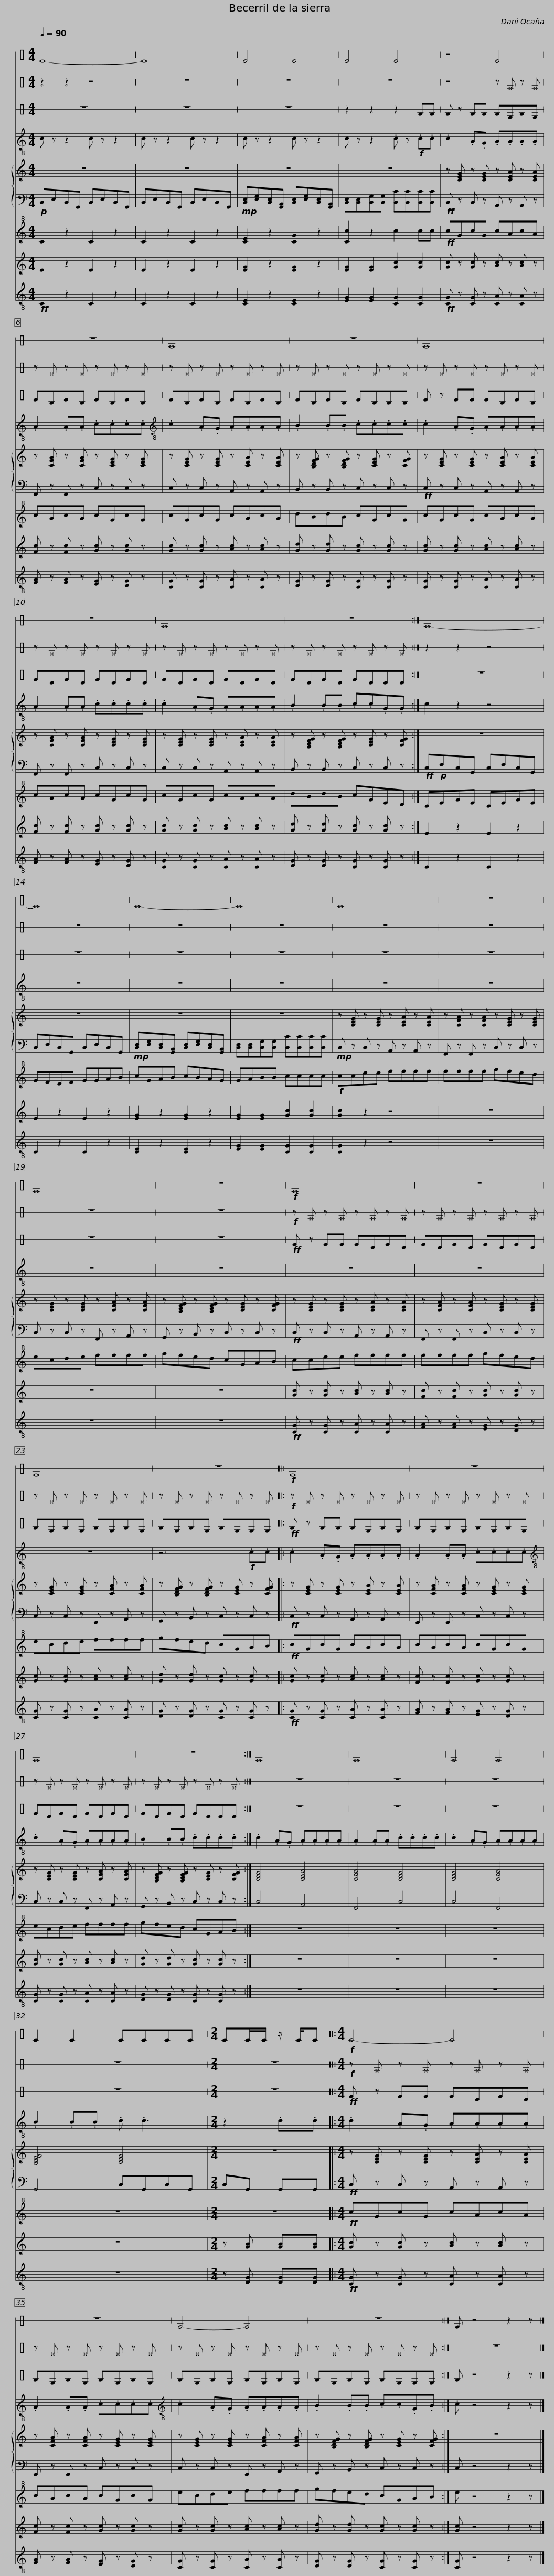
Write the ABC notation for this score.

X:1
%%score 1 2 3 4 { 5 | 6 } 7 8 9
L:1/8
Q:1/4=90
M:4/4
I:linebreak $
K:C
V:1 perc stafflines=1
K:none
V:2 perc stafflines=1
K:none
V:3 perc stafflines=1
K:none
V:4 treble-8
V:5 treble
V:6 bass
V:7 treble+8
V:8 treble
V:9 treble-8
V:1
 E8- | E8 | E4 E4 |$ E4 E4 | z4 E4 | %5
 z8 |$ E8 | z8 | E8 |$ z8 | %10
 E8 | z8 :|$ E8- | E8 | E8- | %15
 E8 |$ E8 | z8 | E8 |$ z8 | %20
!f! E8 | z8 |$ E8 | z8 |:!f! E8 |$ %25
 z8 | E8 | z8 :|$ E8 | E8 | %30
 E4 E4 | E2 E2 EEEE |[M:2/4] EE/E/ z/ E/E |:$[M:4/4]!f! E4- E4 | z8 | %35
 E4- E4 |$ z8 :| E z4 z2 z |] %38
V:2
 z2 z2 z4 | z8 | z8 |$ z8 | z4 z ^E z ^E | %5
 z ^E z ^E z ^E z ^E |$ z ^E z ^E z ^E z ^E | z ^E z ^E z ^E z ^E | z ^E z ^E z ^E z ^E |$ z ^E z ^E z ^E z ^E | %10
 z ^E z ^E z ^E z ^E | z ^E z ^E z ^E z ^E :|$ z2 z2 z4 | z8 | z8 | %15
 z8 |$ z8 | z8 | z8 |$ z8 | %20
!f! z ^E z ^E z ^E z ^E | z ^E z ^E z ^E z ^E |$ z ^E z ^E z ^E z ^E | z ^E z ^E z ^E z ^E |:!f! z ^E z ^E z ^E z ^E |$ %25
 z ^E z ^E z ^E z ^E | z ^E z ^E z ^E z ^E | z ^E z ^E z ^E z ^E :|$ z8 | z8 | %30
 z8 | z8 |[M:2/4] z4 |:$[M:4/4]!f! z ^E z ^E z ^E z ^E | z ^E z ^E z ^E z ^E | %35
 z ^E z ^E z ^E z ^E |$ z ^E z ^E z ^E z ^E :| z8 |] %38
V:3
 z8 | z8 | z8 |$ z2 z2 z2 FF | F z FF FDFD | %5
 FDFD FDFD |$ FDFD FDFD | FDFD FDDD | F z FF FDFD |$ FDFD FDFD | %10
 FDFD FDFD | FDFD FDDD :|$ z8 | z8 | z8 | %15
 z8 |$ z8 | z8 | z8 |$ z8 | %20
!ff! F z FF FDFD | FDFD FDFD |$ FDFD FDFD | FDFD FDDD |:!ff! F z FF FDFD |$ %25
 FDFD FDFD | FDFD FDFD | FDFD FDDD :|$ z8 | z8 | %30
 z8 | z8 |[M:2/4] z4 |:$[M:4/4]!ff! F z FF FDFD | FDFD FDFD | %35
 FDFD FDFD |$ FDFD FDDD :| F z4 z2 z |] %38
V:4
 c z z2 c z z2 | c z z2 c z z2 | c z z2 c z z2 |$ c z z2 .c z!f! .c.c | .c2 .A.G .A.A.A.A | %5
 .A2 .A.A .c.c.c.c |$[K:treble-8] .c2 .A.G .A.A.A.A | .B2 .B.B .c.c.c.c | .c2 .A.G .A.A.A.A |$ .A2 .A.A .c.c.c.c | %10
 .c2 .A.G .A.A.A.A | .B2 .B.B .c.c.G.G :|$ c2 z2 z4 | z8 | z8 | %15
 z8 |$ z8 | z8 | z8 |$ z8 | %20
 z8 | z8 |$ z8 | z6!f! .c.c |: .c2 .A.G .A.A.A.A |$ %25
 .A2 .A.A .c.c.c.c |[K:treble-8] .c2 .A.G .A.A.A.A | .B2 .B.B .c.c.c.c :|$ .c2 .A.G .A.A.A.A | .A2 .A.A .c.c.c.c | %30
 .c2 .A.G .A.A.A.A | .B2 .B.B .c .c3 |[M:2/4] z2 .c.c |:$[M:4/4] .c2 .A.G .A.A.A.A | .A2 .A.A .c.c.c.c | %35
[K:treble-8] .c2 .A.G .A.A.A.A |$ .B2 .B.B .c.c.G.B :| .c z4 z2 z |] %38
V:5
 z8 | z8 | z8 |$ z8 | z [CEG] z [CEG] z [CEA] z [CEA] | %5
 z [CFA] z [CFA] z [CEG] z [CEG] |$ z [CEG] z [CEG] z [CEA] z [CEA] | z [B,DFG] z [B,DFG] z [CEG] z [CFG] | z [CEG] z [CEG] z [CEA] z [CEA] |$ z [CFA] z [CFA] z [CEG] z [CEG] | %10
 z [CEG] z [CEG] z [CEA] z [CEA] | z [B,DFG] z [B,DFG] z [CEG] z [CFG] :|$ z8 | z8 | z8 | %15
 z8 |$ z [CEG] z [CEG] z [CEA] z [CEA] | z [CFA] z [CFA] z [CEG] z [CEG] | z [CEG] z [CEG] z [CFA] z [CFA] |$ z [B,DFG] z [B,DFG] z [CEG] z [CFG] | %20
 z [CEG] z [CEG] z [CEA] z [CEA] | z [CFA] z [CFA] z [CEG] z [CEG] |$ z [CEG] z [CEG] z [CFA] z [CFA] | z [B,DFG] z [B,DFG] z [CEG] z [CFG] |: z [CEG] z [CEG] z [CEA] z [CEA] |$ %25
 z [CFA] z [CFA] z [CEG] z [CEG] | z [CEG] z [CEG] z [CFA] z [CFA] | z [B,DFG] z [B,DFG] z [CEG] z [CFG] :|$ [CEG]4 [CEA]4 | [CFA]4 [CEG]4 | %30
 [CEG]4 [CFA]4 | [B,DFG]4 [CEG]4 |[M:2/4] z4 |:$[M:4/4] z [CEG] z [CEG] z [CEA] z [CEA] | z [CFA] z [CFA] z [CEG] z [CEG] | %35
 z [CEG] z [CEG] z [CFA] z [CFA] |$ z [B,DFG] z [B,DFG] z [CEG] z [CFG] :| z8 |] %38
V:6
!p! C,E,C,G,, C,E,C,G,, | C,E,C,G,, C,E,C,G,, |!mp! [C,E,][E,G,][C,E,][G,,B,,] [C,E,][E,G,][C,E,][G,,B,,] |$ [C,E,][C,E,][C,G,][C,G,] [C,C][C,C][C,C][C,C] |!ff! C, z C, z A,, z A,, z | %5
 F,, z F,, z C, z C, z |$ C, z C, z A,, z A,, z | B,, z B,, z C, z C, z |!ff! C, z C, z A,, z A,, z |$ F,, z F,, z C, z C, z | %10
 C, z C, z A,, z A,, z | B,, z B,, z C, z C, z :|$!ff! C,!p!E,C,G,, C,E,C,G,, | C,E,C,G,, C,E,C,G,, |!mp! [C,E,][E,G,][C,E,][G,,B,,] [C,E,][E,G,][C,E,][G,,B,,] | %15
 [C,E,][C,E,][C,G,][C,G,] [C,C][C,C][C,C][C,C] |$!mp! C, z C, z A,, z A,, z | F,, z F,, z C, z C, z | C, z C, z F,, z A,, z |$ G,, z B,, z C, z C, z | %20
!ff! C, z C, z A,, z A,, z | F,, z F,, z C, z C, z |$ C, z C, z F,, z A,, z | G,, z B,, z C, z C, z |:!ff! C, z C, z A,, z A,, z |$ %25
 F,, z F,, z C, z C, z | C, z C, z F,, z A,, z | G,, z B,, z C, z C, z :|$ C,4 A,,4 | F,,4 C,4 | %30
 C,4 F,,4 | G,,4 C,G,,C,G,, |[M:2/4] C,G,, G,,G,, |:$[M:4/4]!ff! C, z C, z A,, z A,, z | F,, z F,, z C, z C, z | %35
 C, z C, z F,, z A,, z |$ G,, z B,, z C, z C, z :| C, z4 z2 z |] %38
V:7
 C2 z2 C2 z2 | C2 z2 C2 z2 | [CE]2 z2 [CG]2 z2 |$ [Cc]2 z2 c2 cc |!ff! cGcG cAcA | %5
 cAcA cGcG |$ cGcG cAcA | dBdB cGcG | cGcG cAcA |$ cAcA cGcG | %10
 cGcG cAcA | dBdB cGED :|$ CEGE CEGE | GFEF GGAB | cGAB cBAG | %15
 GABB cccc |$!f! ccee ffff | ffff gfed | ecde ffff |$ gfed cGAB | %20
 ccee ffff | ffff gfed |$ ecde ffff | gfed cGAB |:!ff! cGcG cAcA |$ %25
 cAcA cGcG | ecde ffff | gfed cGAB :|$ z8 | z8 | %30
 z8 | z8 |[M:2/4] z4 |:$[M:4/4]!ff! cGcG cAcA | cAcA cGcG | %35
 ecde ffff |$ gfed cGAB :| e z4 z2 z |] %38
V:8
 E2 z2 E2 z2 | E2 z2 E2 z2 | [EG]2 z2 [EG]2 z2 |$ [EG]2 [EG]2 [Gc]2 [Gc]2 | [Gc] z [Gc] z [Ac] z [Ac] z | %5
 [Fc] z [Fc] z [Gc] z [Gc] z |$ [Gc] z [Gc] z [Ac] z [Ac] z | [Gd] z [Gd] z [Gc] z [Gc] z | [Gc] z [Gc] z [Ac] z [Ac] z |$ [Fc] z [Fc] z [Gc] z [Gc] z | %10
 [Gc] z [Gc] z [Ac] z [Ac] z | [Gd] z [Gd] z [Gc] z [Gc] z :|$ E2 z2 E2 z2 | E2 z2 E2 z2 | [EG]2 z2 [EG]2 z2 | %15
 [EG]2 [EG]2 [Gc]2 [Gc]2 |$ [Gc]2 z2 z4 | z8 | z8 |$ z8 | %20
 [Gc] z [Gc] z [Ac] z [Ac] z | [Fc] z [Fc] z [Gc] z [Gc] z |$ [Gc] z [Gc] z [Ac] z [Ac] z | [Gd] z [Gd] z [Gc] z [Gc] z |: [Gc] z [Gc] z [Ac] z [Ac] z |$ %25
 [Fc] z [Fc] z [Gc] z [Gc] z | [Gc] z [Gc] z [Ac] z [Ac] z | [Gd] z [Gd] z [Gc] z [Gc] z :|$ z8 | z8 | %30
 z8 | z8 |[M:2/4] z [GB] [GB][GB] |:$[M:4/4] [Gc] z [Gc] z [Ac] z [Ac] z | [Fc] z [Fc] z [Gc] z [Gc] z | %35
 [Gc] z [Gc] z [Ac] z [Ac] z |$ [Gd] z [Gd] z [Gc] z [Gc] z :| [Gc] z4 z2 z |] %38
V:9
!ff! C2 z2 C2 z2 | C2 z2 C2 z2 | [CE]2 z2 [CE]2 z2 |$ [EG]2 [EG]2 [CG]2 [CG]2 |!ff! [CG] z [CG] z [CA] z [CA] z | %5
 [FA] z [FA] z [EG] z [DG] z |$ [CG] z [CG] z [CA] z [CA] z | [DG] z [DG] z [CG] z [CG] z | [CG] z [CG] z [CA] z [CA] z |$ [FA] z [FA] z [EG] z [DG] z | %10
 [CG] z [CG] z [CA] z [CA] z | [DG] z [DG] z [CG] z [CG] z :|$ C2 z2 C2 z2 | C2 z2 C2 z2 | [CE]2 z2 [CE]2 z2 | %15
 [EG]2 [EG]2 [CG]2 [CG]2 |$ [CG]2 z2 z4 | z8 | z8 |$ z8 | %20
!ff! [CG] z [CG] z [CA] z [CA] z | [FA] z [FA] z [EG] z [DG] z |$ [CG] z [CG] z [CA] z [CA] z | [DG] z [DG] z [CG] z [CG] z |:!ff! [CG] z [CG] z [CA] z [CA] z |$ %25
 [FA] z [FA] z [EG] z [DG] z | [CG] z [CG] z [CA] z [CA] z | [DG] z [DG] z [CG] z [CG] z :|$ z8 | z8 | %30
 z8 | z8 |[M:2/4] z [DG] [DG][DG] |:$[M:4/4]!ff! [CG] z [CG] z [CA] z [CA] z | [FA] z [FA] z [EG] z [DG] z | %35
 [CG] z [CG] z [CA] z [CA] z |$ [DG] z [DG] z [CG] z [CG] z :| [CG] z4 z2 z |] %38
